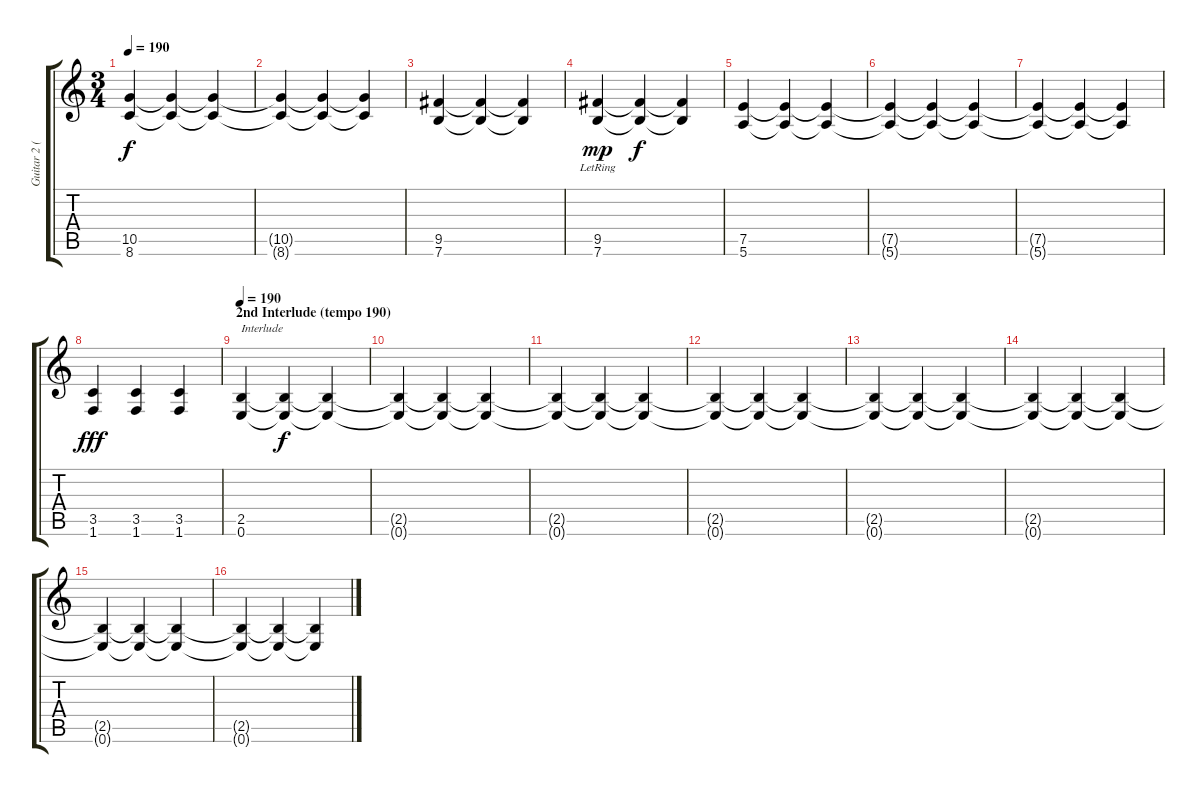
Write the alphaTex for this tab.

\track ("Guitar 2 (Disto)" "Guitar 2 (") {instrument distortionguitar}
\staff {score tabs}
\tuning (E4 B3 G3 D3 A2 E2) {hide}
\ts (3 4)
\tempo 190
\clef g2
\ks c
(10.5 8.6).4{dy f} (10.5{t} 8.6{t}).4 (10.5{t} 8.6{t}).4 |
(10.5{t} 8.6{t}).4 (10.5{t} 8.6{t}).4 (10.5{t} 8.6{t}).4 |
(9.5 7.6).4 (9.5{t} 7.6{t}).4 (9.5{t} 7.6{t}).4 |
(9.5 7.6{lr}).4{dy mp} (9.5{t} 7.6{t}).4{dy f} (9.5{t} 7.6{t}).4 |
(7.5 5.6).4 (7.5{t} 5.6{t}).4 (7.5{t} 5.6{t}).4 |
(7.5{t} 5.6{t}).4 (7.5{t} 5.6{t}).4 (7.5{t} 5.6{t}).4 |
(7.5{t} 5.6{t}).4 (7.5{t} 5.6{t}).4 (7.5{t} 5.6{t}).4 |
(3.5 1.6).4{dy fff} (3.5 1.6).4 (3.5 1.6).4 |
\section ("" "2nd Interlude (tempo 190)")
\tempo 190
(2.5 0.6).4{txt "Interlude"} (2.5{t} 0.6{t}).4{dy f} (2.5{t} 0.6{t}).4 |
(2.5{t} 0.6{t}).4 (2.5{t} 0.6{t}).4 (2.5{t} 0.6{t}).4 |
(2.5{t} 0.6{t}).4 (2.5{t} 0.6{t}).4 (2.5{t} 0.6{t}).4 |
(2.5{t} 0.6{t}).4 (2.5{t} 0.6{t}).4 (2.5{t} 0.6{t}).4 |
(2.5{t} 0.6{t}).4 (2.5{t} 0.6{t}).4 (2.5{t} 0.6{t}).4 |
(2.5{t} 0.6{t}).4 (2.5{t} 0.6{t}).4 (2.5{t} 0.6{t}).4 |
(2.5{t} 0.6{t}).4 (2.5{t} 0.6{t}).4 (2.5{t} 0.6{t}).4 |
(2.5{t} 0.6{t}).4 (2.5{t} 0.6{t}).4 (2.5{t} 0.6{t}).4
